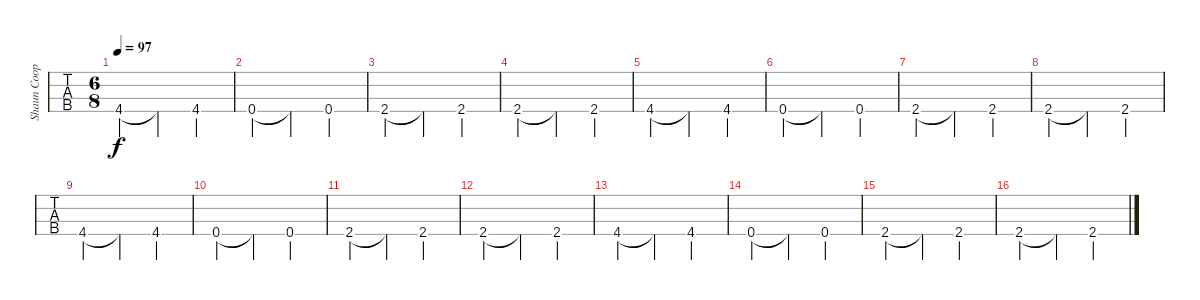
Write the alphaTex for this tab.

\track ("Shaun Cooper" "Shaun Coop") {instrument electricbassfinger}
\staff {tabs}
\tuning (G2 D2 A1 D1) {hide}
\ts (6 8)
\tempo 97
\clef f4
\ks c
4.4.4{dy f} 4.4{t}.4 4.4.4 |
0.4.4 0.4{t}.4 0.4.4 |
2.4.4 2.4{t}.4 2.4.4 |
2.4.4 2.4{t}.4 2.4.4 |
4.4.4 4.4{t}.4 4.4.4 |
0.4.4 0.4{t}.4 0.4.4 |
2.4.4 2.4{t}.4 2.4.4 |
2.4.4 2.4{t}.4 2.4.4 |
4.4.4 4.4{t}.4 4.4.4 |
0.4.4 0.4{t}.4 0.4.4 |
2.4.4 2.4{t}.4 2.4.4 |
2.4.4 2.4{t}.4 2.4.4 |
4.4.4 4.4{t}.4 4.4.4 |
0.4.4 0.4{t}.4 0.4.4 |
2.4.4 2.4{t}.4 2.4.4 |
2.4.4 2.4{t}.4 2.4.4
